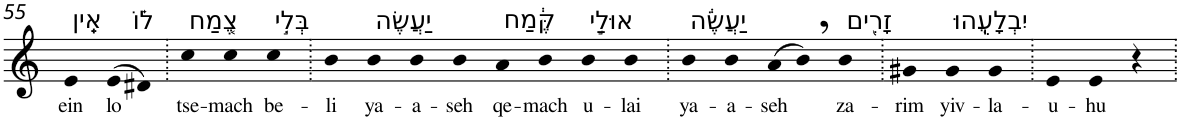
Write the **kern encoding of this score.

**kern	**text
*part1	*part1
*staff1	*staff1
*I"Piano	*
*I'Pno	*
!!LO:PB:g=z
*clefG2	*
*k[]	*
=55	=55
!LO:TX:a:t=אֵֽין	!
!	!LO:LY:b
4e	ein
!LO:TX:a:t=ל֗וֹ	!
!	!LO:LY:b
(>8e	lo
8d#X)	.
=56.	=56.
!LO:TX:a:t=צֶ֚מַח	!
!	!LO:LY:b
4cc	tse-
!	!LO:LY:b
4cc	-mach
!LO:TX:a:t=בְּלִ֣י	!
!	!LO:LY:b
4cc	be-
=57.	=57.
!	!LO:LY:b
4b	-li
!LO:TX:a:t=יַעֲשֶׂה	!
!	!LO:LY:b
4b	ya-
!	!LO:LY:b
4b	-a-
!	!LO:LY:b
4b	-seh
!LO:TX:a:t=קֶּ֔מַח	!
!	!LO:LY:b
4a	qe-
!	!LO:LY:b
4b	-mach
!LO:TX:a:t=אוּלַ֣י	!
!	!LO:LY:b
4b	u-
!	!LO:LY:b
4b	-lai
=58.	=58.
!LO:TX:a:t=יַעֲשֶׂ֔ה	!
!	!LO:LY:b
4b	ya-
!	!LO:LY:b
4b	-a-
!	!LO:LY:b
(>8a	-seh
8b,)	.
!LO:TX:a:t=זָרִ֖ים	!
!	!LO:LY:b
4b	za-
=59.	=59.
!	!LO:LY:b
4g#X	-rim
!LO:TX:a:t=יִבְלָעֻֽהוּ	!
!	!LO:LY:b
4g#	yiv-
!	!LO:LY:b
4g#	-la-
=60.	=60.
!	!LO:LY:b
4e	-u-
!	!LO:LY:b
4e	-hu
4r	.
=.	=.
*-	*-
